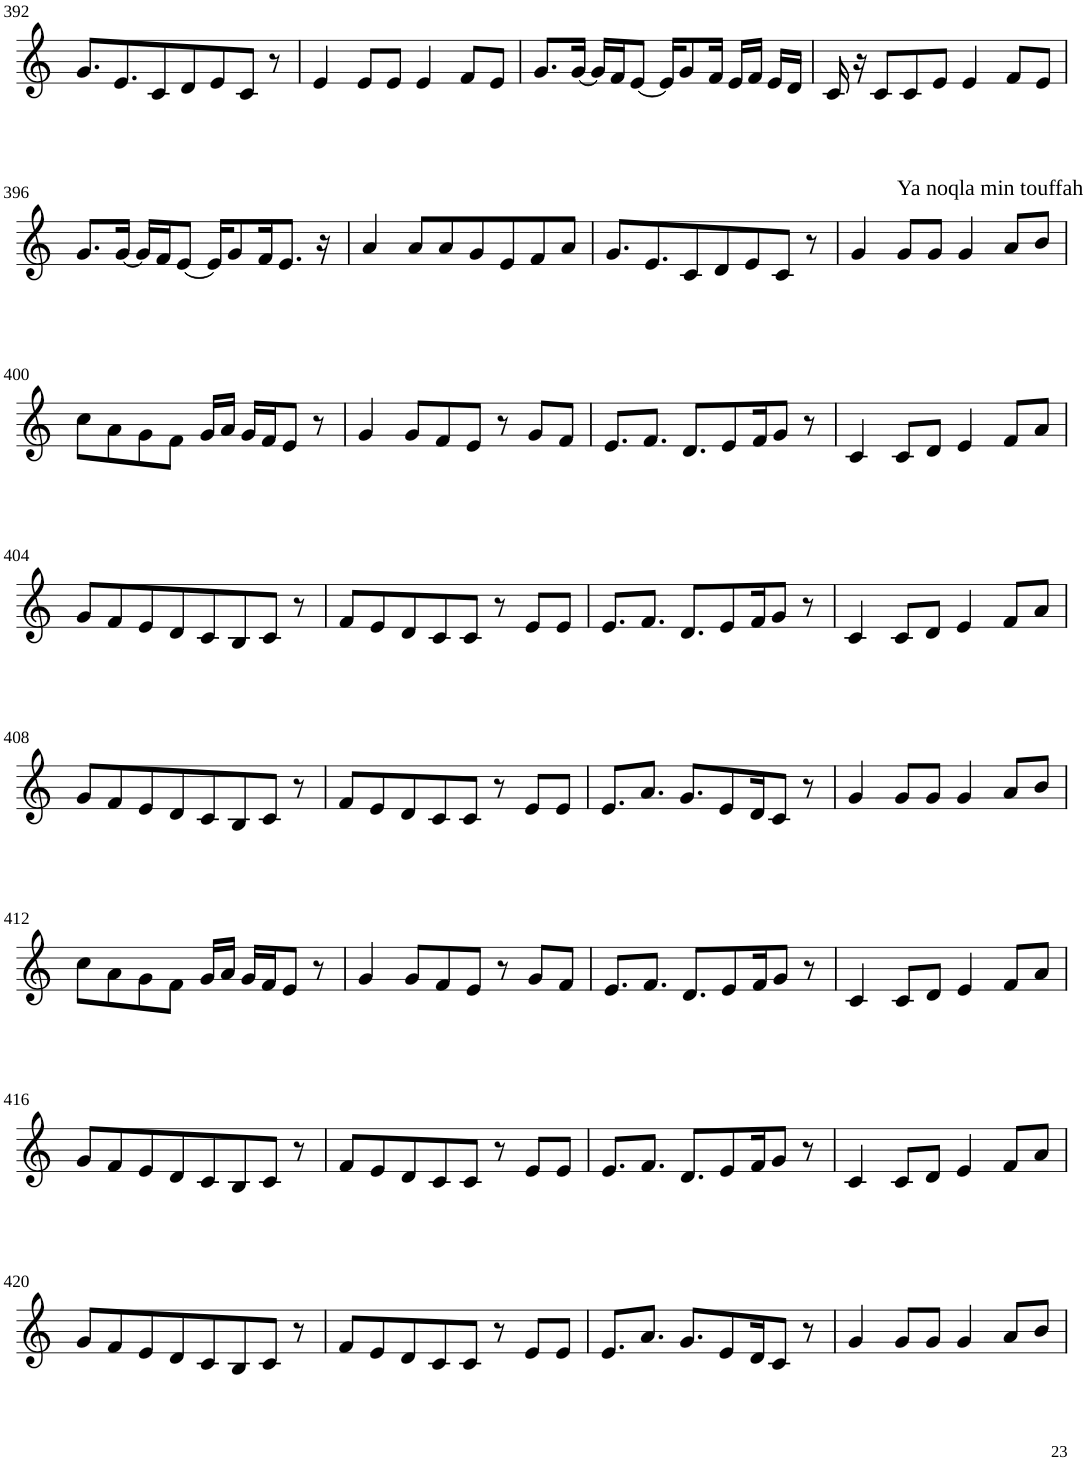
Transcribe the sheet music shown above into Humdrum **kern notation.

**kern
*part1
*staff1
*I"Violin
!!LO:PB:g=z
*clefG2
*k[]
*M8/8
=392
8.g/L
8.e/
8c/
8d/
8e/
8c/J
8r
=393
4e/
8e/L
8e/J
4e/
8f/L
8e/J
=394
8.g/L
[16g/Jk
16g/LL]
16f/J
[8e/J
16e/KL]
8g/
16f/Jk
16e/LL
16f/JJ
16e/LL
16d/JJ
=395
16c/
16r
8c/L
8c/
8e/J
4e/
8f/L
8e/J
!!LO:LB:g=z
=396
8.g/L
[16g/Jk
16g/LL]
16f/J
[8e/J
16e/KL]
8g/
16f/K
8.e/J
16r
=397
4a/
8a/L
8a/
8g/
8e/
8f/
8a/J
=398
8.g/L
8.e/
8c/
8d/
8e/
8c/J
8r
=399
4g/
!LO:TX:a:t=Ya noqla min touffah
8g/L
8g/J
4g/
8a/L
8b/J
!!LO:LB:g=z
=400
8cc\L
8a\
8g\
8f\J
16g/LL
16a/JJ
16g/LL
16f/J
8e/J
8r
=401
4g/
8g/L
8f/
8e/J
8r
8g/L
8f/J
=402
8.e/L
8.f/J
8.d/L
8e/
16f/K
8g/J
8r
=403
4c/
8c/L
8d/J
4e/
8f/L
8a/J
!!LO:LB:g=z
=404
8g/L
8f/
8e/
8d/
8c/
8B/
8c/J
8r
=405
8f/L
8e/
8d/
8c/
8c/J
8r
8e/L
8e/J
=406
8.e/L
8.f/J
8.d/L
8e/
16f/K
8g/J
8r
=407
4c/
8c/L
8d/J
4e/
8f/L
8a/J
!!LO:LB:g=z
=408
8g/L
8f/
8e/
8d/
8c/
8B/
8c/J
8r
=409
8f/L
8e/
8d/
8c/
8c/J
8r
8e/L
8e/J
=410
8.e/L
8.a/J
8.g/L
8e/
16d/K
8c/J
8r
=411
4g/
8g/L
8g/J
4g/
8a/L
8b/J
!!LO:LB:g=z
=412
8cc\L
8a\
8g\
8f\J
16g/LL
16a/JJ
16g/LL
16f/J
8e/J
8r
=413
4g/
8g/L
8f/
8e/J
8r
8g/L
8f/J
=414
8.e/L
8.f/J
8.d/L
8e/
16f/K
8g/J
8r
=415
4c/
8c/L
8d/J
4e/
8f/L
8a/J
!!LO:LB:g=z
=416
8g/L
8f/
8e/
8d/
8c/
8B/
8c/J
8r
=417
8f/L
8e/
8d/
8c/
8c/J
8r
8e/L
8e/J
=418
8.e/L
8.f/J
8.d/L
8e/
16f/K
8g/J
8r
=419
4c/
8c/L
8d/J
4e/
8f/L
8a/J
!!LO:LB:g=z
=420
8g/L
8f/
8e/
8d/
8c/
8B/
8c/J
8r
=421
8f/L
8e/
8d/
8c/
8c/J
8r
8e/L
8e/J
=422
8.e/L
8.a/J
8.g/L
8e/
16d/K
8c/J
8r
=423
4g/
8g/L
8g/J
4g/
8a/L
8b/J
=
*-
